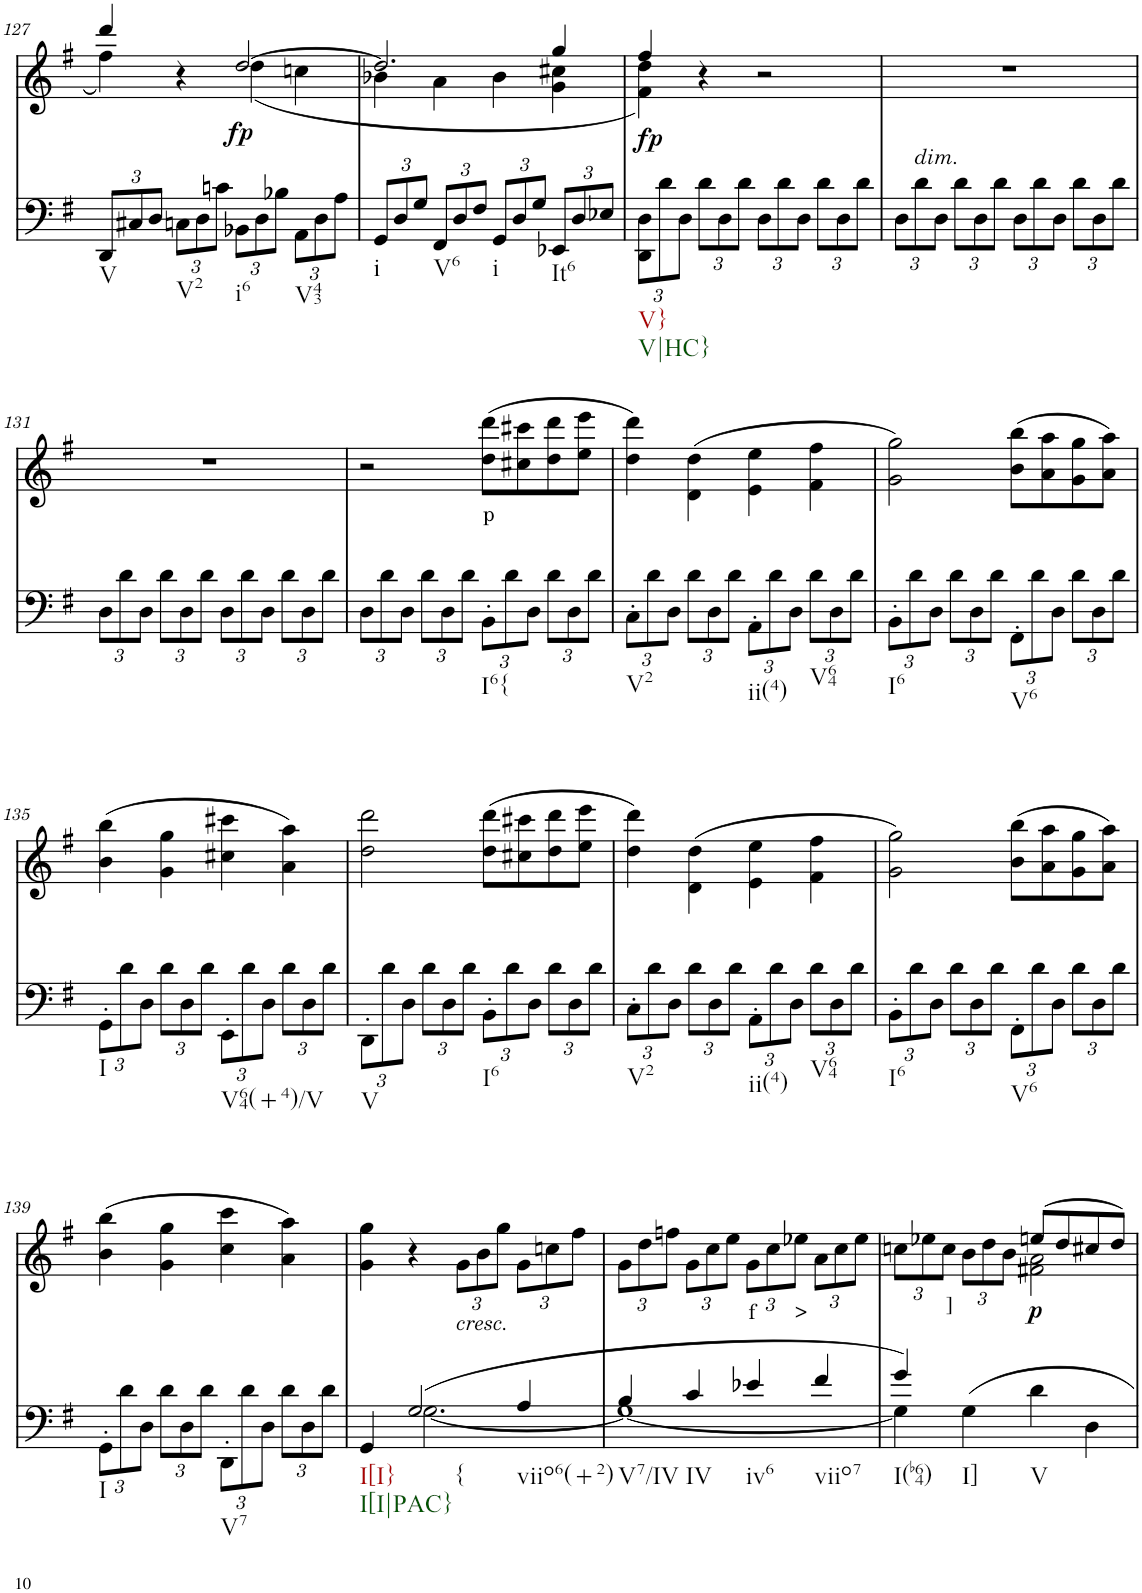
**kern	**kern	**text	**dynam
*part2	*part1	*part1	*part1
*staff2	*staff1	*staff1	*staff1
*I"piano	*I"piano	*	*
*I'Pno	*I'Pno	*	*
!!LO:PB:g=z
*clefF4	*clefG2	*	*
*k[f#]	*k[f#]	*	*
*G:	*G:	*	*
*M2/2	*M2/2	*	*
*met(c|)	*met(c|)	*	*
*Xbrackettup	*	*	*
=127	=127	=127	=127
*	*^	*	*
!LO:TX:b:t=V	!	!	!	!
12DD/L	4ddd/	4ff#\	.	.
12C#X/	.	.	.	.
12D/J	.	.	.	.
!LO:TX:b:t=V2	!	!	!	!
12Cn\L	4r	4ryy	.	.
12D\	.	.	.	.
12cn\J	.	.	.	.
!LO:TX:b:t=i6	!	!	!	!
!	!	!	!LO:LY:b	!LO:DY:b
12BB-X\L	[2dd/	(4dd\	fp	fp
12D\	.	.	.	.
12B-X\J	.	.	.	.
!LO:TX:b:t=V43	!	!	!	!
12AA\L	.	4ccn\	.	.
12D\	.	.	.	.
12A\J	.	.	.	.
=128	=128	=128	=128	=128
!LO:TX:b:t=i	!	!	!	!
12GG/L	2.dd/]	4b-X\	.	.
12D/	.	.	.	.
12G/J	.	.	.	.
!LO:TX:b:t=V6	!	!	!	!
12FF#/L	.	4a\	.	.
12D/	.	.	.	.
12F#/J	.	.	.	.
!LO:TX:b:t=i	!	!	!	!
12GG/L	.	4b-\	.	.
12D/	.	.	.	.
12G/J	.	.	.	.
!LO:TX:b:t=It6	!	!	!	!
12EE-X/L	4gg/	4g\ 4cc#X\	.	.
12D/	.	.	.	.
12E-X/J	.	.	.	.
=129	=129	=129	=129	=129
!LO:TX:b:t=V}	!	!	!	!
!LO:TX:b:t=V|HC}	!	!	!	!
!	!	!	!LO:LY:b	!LO:DY:b
12DD\ 12D\L	4ff#/	4f#\ 4dd\)	fp	fp
12d\	.	.	.	.
12D\J	.	.	.	.
12d\L	4r	2.ryy	.	.
12D\	.	.	.	.
12d\J	.	.	.	.
12D\L	2r	.	.	.
12d\	.	.	.	.
12D\J	.	.	.	.
12d\L	.	.	.	.
12D\	.	.	.	.
12d\J	.	.	.	.
*	*v	*v	*	*
=130	=130	=130	=130
12D\L	1r	.	.
!LO:TX:a:i:t=dim.	!	!	!
12d\	.	.	.
12D\J	.	.	.
12d\L	.	.	.
12D\	.	.	.
12d\J	.	.	.
12D\L	.	.	.
12d\	.	.	.
12D\J	.	.	.
12d\L	.	.	.
12D\	.	.	.
12d\J	.	.	.
!!LO:LB:g=z
=131	=131	=131	=131
12D\L	1r	.	.
12d\	.	.	.
12D\J	.	.	.
12d\L	.	.	.
12D\	.	.	.
12d\J	.	.	.
12D\L	.	.	.
12d\	.	.	.
12D\J	.	.	.
12d\L	.	.	.
12D\	.	.	.
12d\J	.	.	.
=132	=132	=132	=132
12D\L	2r	.	.
12d\	.	.	.
12D\J	.	.	.
12d\L	.	.	.
12D\	.	.	.
12d\J	.	.	.
!LO:TX:b:t=I6{	!	!	!
!	!	!LO:LY:b	!
12BB'\L	(8dd\ 8ddd\L	p	.
12d\	.	.	.
.	8cc#X\ 8ccc#X\	.	.
12D\J	.	.	.
12d\L	8dd\ 8ddd\	.	.
12D\	.	.	.
.	8ee\ 8eee\J	.	.
12d\J	.	.	.
=133	=133	=133	=133
!LO:TX:b:t=V2	!	!	!
12C'\L	4dd\ 4ddd\)	.	.
12d\	.	.	.
12D\J	.	.	.
12d\L	(4d\ 4dd\	.	.
12D\	.	.	.
12d\J	.	.	.
!LO:TX:b:t=ii(4)	!	!	!
12AA'\L	4e\ 4ee\	.	.
12d\	.	.	.
12D\J	.	.	.
!LO:TX:b:t=V64	!	!	!
12d\L	4f#\ 4ff#\	.	.
12D\	.	.	.
12d\J	.	.	.
=134	=134	=134	=134
!LO:TX:b:t=I6	!	!	!
12BB'\L	2g\ 2gg\)	.	.
12d\	.	.	.
12D\J	.	.	.
12d\L	.	.	.
12D\	.	.	.
12d\J	.	.	.
!LO:TX:b:t=V6	!	!	!
12FF#'\L	(8b\ 8bb\L	.	.
12d\	.	.	.
.	8a\ 8aa\	.	.
12D\J	.	.	.
12d\L	8g\ 8gg\	.	.
12D\	.	.	.
.	8a\ 8aa\J)	.	.
12d\J	.	.	.
!!LO:LB:g=z
=135	=135	=135	=135
!LO:TX:b:t=I	!	!	!
12GG'\L	(4b\ 4bb\	.	.
12d\	.	.	.
12D\J	.	.	.
12d\L	4g\ 4gg\	.	.
12D\	.	.	.
12d\J	.	.	.
!LO:TX:b:t=V64(+4)/V	!	!	!
12EE'\L	4cc#X\ 4ccc#X\	.	.
12d\	.	.	.
12D\J	.	.	.
12d\L	4a\ 4aa\)	.	.
12D\	.	.	.
12d\J	.	.	.
=136	=136	=136	=136
!LO:TX:b:t=V	!	!	!
12DD'\L	2dd\ 2ddd\	.	.
12d\	.	.	.
12D\J	.	.	.
12d\L	.	.	.
12D\	.	.	.
12d\J	.	.	.
!LO:TX:b:t=I6	!	!	!
12BB'\L	(8dd\ 8ddd\L	.	.
12d\	.	.	.
.	8cc#X\ 8ccc#X\	.	.
12D\J	.	.	.
12d\L	8dd\ 8ddd\	.	.
12D\	.	.	.
.	8ee\ 8eee\J	.	.
12d\J	.	.	.
=137	=137	=137	=137
!LO:TX:b:t=V2	!	!	!
12C'\L	4dd\ 4ddd\)	.	.
12d\	.	.	.
12D\J	.	.	.
12d\L	(4d\ 4dd\	.	.
12D\	.	.	.
12d\J	.	.	.
!LO:TX:b:t=ii(4)	!	!	!
12AA'\L	4e\ 4ee\	.	.
12d\	.	.	.
12D\J	.	.	.
!LO:TX:b:t=V64	!	!	!
12d\L	4f#\ 4ff#\	.	.
12D\	.	.	.
12d\J	.	.	.
=138	=138	=138	=138
!LO:TX:b:t=I6	!	!	!
12BB'\L	2g\ 2gg\)	.	.
12d\	.	.	.
12D\J	.	.	.
12d\L	.	.	.
12D\	.	.	.
12d\J	.	.	.
!LO:TX:b:t=V6	!	!	!
12FF#'\L	(8b\ 8bb\L	.	.
12d\	.	.	.
.	8a\ 8aa\	.	.
12D\J	.	.	.
12d\L	8g\ 8gg\	.	.
12D\	.	.	.
.	8a\ 8aa\J)	.	.
12d\J	.	.	.
!!LO:LB:g=z
=139	=139	=139	=139
!LO:TX:b:t=I	!	!	!
12GG'\L	(4b\ 4bb\	.	.
12d\	.	.	.
12D\J	.	.	.
12d\L	4g\ 4gg\	.	.
12D\	.	.	.
12d\J	.	.	.
!LO:TX:b:t=V7	!	!	!
12DD'\L	4cc\ 4ccc\	.	.
12d\	.	.	.
12D\J	.	.	.
12d\L	4a\ 4aa\)	.	.
12D\	.	.	.
12d\J	.	.	.
=140	=140	=140	=140
*^	*	*	*
!LO:TX:b:t=I[I}	!	!	!	!
!LO:TX:b:t=I[I|PAC}	!	!	!	!
4GG/	4ryy	4g\ 4gg\	.	.
!LO:TX:b:t={	!	!	!	!
(2G/	[2.G\	4r	.	.
*	*	*Xbrackettup	*	*
!	!	!LO:TX:b:i:t=cresc.	!	!
!	!	!	!LO:LY:b	!
.	.	12g\L	<	.
.	.	12b\	.	.
.	.	12gg\J	.	.
!LO:TX:b:t=viio6(+2)	!	!	!	!
4A/	.	12g\L	.	.
.	.	12ccn\	.	.
.	.	12ff#\J	.	.
=141	=141	=141	=141	=141
!LO:TX:b:t=V7/IV	!	!	!	!
4B/	1G_	12g\L	.	.
.	.	12dd\	.	.
.	.	12ffn\J	.	.
!LO:TX:b:t=IV	!	!	!	!
4c/	.	12g\L	.	.
.	.	12cc\	.	.
.	.	12ee\J	.	.
!LO:TX:b:t=iv6	!	!	!	!
!	!	!	!LO:LY:b	!
4e-X/	.	12g\L	f	.
.	.	12cc\	.	.
!	!	!	!LO:LY:b	!
.	.	12ee-X\J	>	.
!LO:TX:b:t=viio7	!	!	!	!
4f#/	.	12a\L	.	.
.	.	12cc\	.	.
.	.	12ee-\J	.	.
=142	=142	=142	=142	=142
*	*	*^	*	*
!LO:TX:b:t=I(b64)	!	!	!	!	!
4g/)	4G\]	2ryy	12ccn\L	.	.
.	.	.	12ee-X\	.	.
!	!	!	!	!LO:LY:b	!
.	.	.	12cc\J	]	.
!LO:TX:b:t=I]	!	!	!	!	!
!LO:TX:b:t=V	!	!	!	!	!
2ryy	4G\	.	12b\L	.	.
.	.	.	12dd\	.	.
.	.	.	12b\J	.	.
!	!	!	!	!LO:LY:b	!LO:DY:b
.	4d\	(8een/L	2f#X\ 2a\	p	p
.	.	8dd/	.	.	.
4ryy	4D\	8cc#X/	.	.	.
.	.	8dd/J)	.	.	.
*v	*v	*	*	*	*
*	*v	*v	*	*
=	=	=	=
*-	*-	*-	*-
